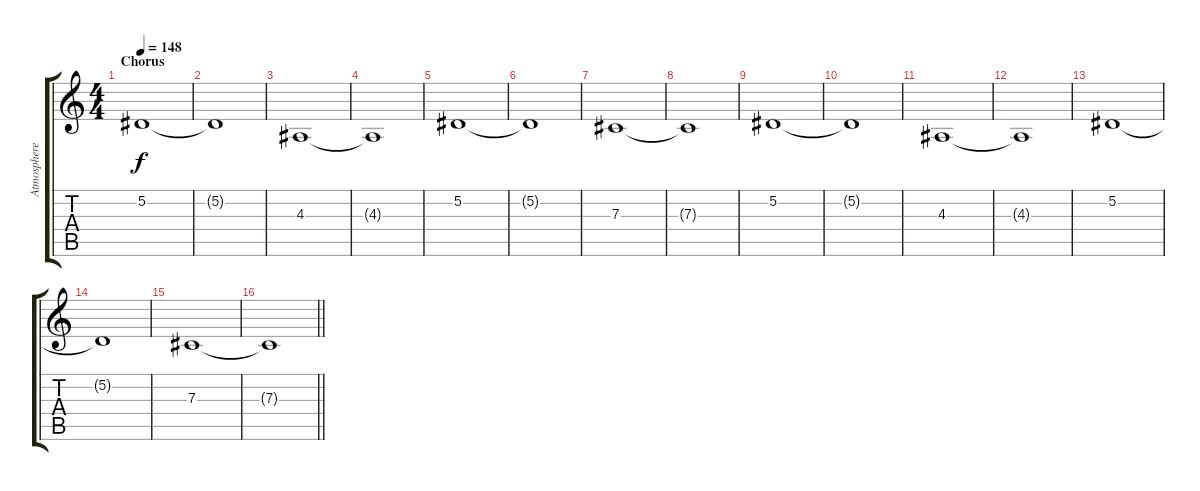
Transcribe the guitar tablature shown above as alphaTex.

\track ("Atmosphere 2" "Atmosphere") {instrument pad6metallic}
\staff {score tabs}
\tuning (Eb4 Bb3 Gb3 Db3 Ab2 Db2) {hide}
\ts (4 4)
\section ("" "Chorus")
\tempo 148
\clef g2
\ks c
5.2.1{dy f} |
5.2{t}.1 |
4.3.1 |
4.3{t}.1 |
5.2.1 |
5.2{t}.1 |
7.3.1 |
7.3{t}.1 |
5.2.1 |
5.2{t}.1 |
4.3.1 |
4.3{t}.1 |
5.2.1 |
5.2{t}.1 |
7.3.1 |
\barLineRight lightlight
7.3{t}.1
